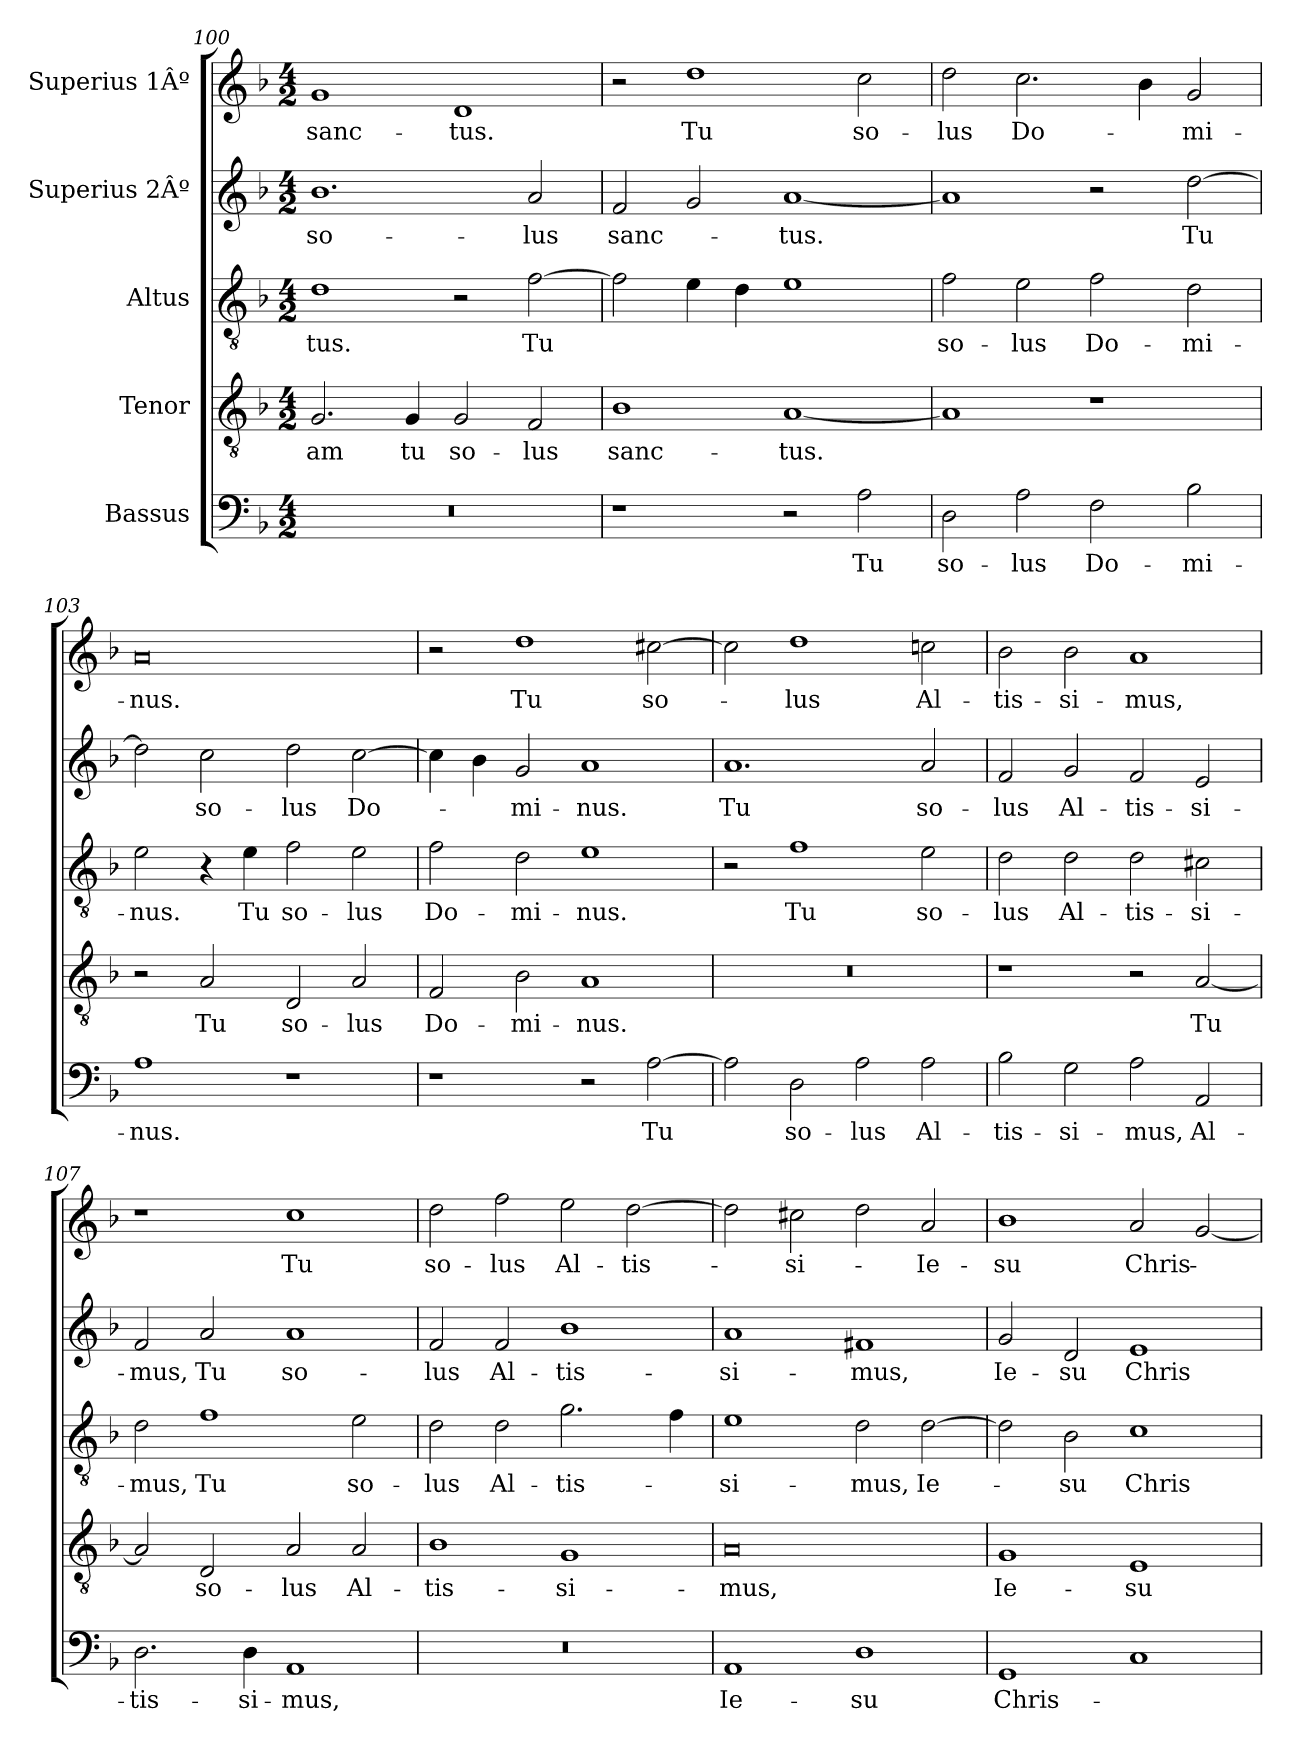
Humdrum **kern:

**kern	**text	**kern	**text	**kern	**text	**kern	**text	**kern	**text
*part5	*part5	*part4	*part4	*part3	*part3	*part2	*part2	*part1	*part1
*staff5	*staff5	*staff4	*staff4	*staff3	*staff3	*staff2	*staff2	*staff1	*staff1
*I"Bassus	*	*I"Tenor	*	*I"Altus	*	*I"Superius 2Âº	*	*I"Superius 1Âº	*
*clefF4	*	*clefGv2	*	*clefGv2	*	*clefG2	*	*clefG2	*
*k[b-]	*	*k[b-]	*	*k[b-]	*	*k[b-]	*	*k[b-]	*
*M4/2	*	*M4/2	*	*M4/2	*	*M4/2	*	*M4/2	*
=100	=100	=100	=100	=100	=100	=100	=100	=100	=100
0r	.	2.G/	-am	1d\	-tus.	1.b-\	so-	1g/	sanc-
.	.	4G/	tu	.	.	.	.	.	.
.	.	2G/	so-	2r	.	.	.	1d/	-tus.
.	.	2F/	-lus	[2f\	Tu	2a/	-lus	.	.
=101	=101	=101	=101	=101	=101	=101	=101	=101	=101
1r	.	1B-\	sanc-	2f\]	.	2f/	sanc-	2r	.
.	.	.	.	4e\	.	2g/	.	1dd\	Tu
.	.	.	.	4d\	.	.	.	.	.
2r	.	[1A/	-tus.	1e\	.	[1a/	-tus.	.	.
2A\	Tu	.	.	.	.	.	.	2cc\	so-
=102	=102	=102	=102	=102	=102	=102	=102	=102	=102
2D\	so-	1A/]	.	2f\	so-	1a/]	.	2dd\	-lus
2A\	-lus	.	.	2e\	-lus	.	.	2.cc\	Do-
2F\	Do-	1r	.	2f\	Do-	2r	.	.	.
.	.	.	.	.	.	.	.	4b-\	.
2B-\	-mi-	.	.	2d\	-mi-	[2dd\	Tu	2g/	-mi-
=103	=103	=103	=103	=103	=103	=103	=103	=103	=103
1A\	-nus.	2r	.	2e\	-nus.	2dd\]	.	0a/	-nus.
.	.	2A/	Tu	4r	.	2cc\	so-	.	.
.	.	.	.	4e\	Tu	.	.	.	.
1r	.	2D/	so-	2f\	so-	2dd\	-lus	.	.
.	.	2A/	-lus	2e\	-lus	[2cc\	Do-	.	.
=104	=104	=104	=104	=104	=104	=104	=104	=104	=104
1r	.	2F/	Do-	2f\	Do-	4cc\]	.	2r	.
.	.	.	.	.	.	4b-\	.	.	.
.	.	2B-\	-mi-	2d\	-mi-	2g/	-mi-	1dd\	Tu
2r	.	1A/	-nus.	1e\	-nus.	1a/	-nus.	.	.
[2A\	Tu	.	.	.	.	.	.	[2cc#X\	so-
=105	=105	=105	=105	=105	=105	=105	=105	=105	=105
2A\]	.	0r	.	2r	.	1.a/	Tu	2cc#\]	.
2D\	so-	.	.	1f\	Tu	.	.	1dd\	-lus
2A\	-lus	.	.	.	.	.	.	.	.
2A\	Al-	.	.	2e\	so-	2a/	so-	2cc\	Al-
=106	=106	=106	=106	=106	=106	=106	=106	=106	=106
2B-\	-tis-	1r	.	2d\	-lus	2f/	-lus	2b-\	-tis-
2G\	-si-	.	.	2d\	Al-	2g/	Al-	2b-\	-si-
2A\	-mus,	2r	.	2d\	-tis-	2f/	-tis-	1a/	-mus,
2AA/	Al-	[2A/	Tu	2c#X\	-si-	2e/	-si-	.	.
=107	=107	=107	=107	=107	=107	=107	=107	=107	=107
2.D\	-tis-	2A/]	.	2d\	-mus,	2f/	-mus,	1r	.
.	.	2D/	so-	1f\	Tu	2a/	Tu	.	.
4D\	-si-	.	.	.	.	.	.	.	.
1AA/	-mus,	2A/	-lus	.	.	1a/	so-	1cc\	Tu
.	.	2A/	Al-	2e\	so-	.	.	.	.
=108	=108	=108	=108	=108	=108	=108	=108	=108	=108
0r	.	1B-\	-tis-	2d\	-lus	2f/	-lus	2dd\	so-
.	.	.	.	2d\	Al-	2f/	Al-	2ff\	-lus
.	.	1G/	-si-	2.g\	-tis-	1b-\	-tis-	2ee\	Al-
.	.	.	.	.	.	.	.	[2dd\	-tis-
.	.	.	.	4f\	.	.	.	.	.
=109	=109	=109	=109	=109	=109	=109	=109	=109	=109
1AA/	Ie-	0A/	-mus,	1e\	-si-	1a/	-si-	2dd\]	.
.	.	.	.	.	.	.	.	2cc#X\	-si-
1D\	-su	.	.	2d\	-mus,	1f#X/	-mus,	2dd\	.
.	.	.	.	[2d\	Ie-	.	.	2a/	-Ie-
=110	=110	=110	=110	=110	=110	=110	=110	=110	=110
1GG/	Chris-	1G/	Ie-	2d\]	.	2g/	Ie-	1b-\	-su
.	.	.	.	2B-\	-su	2d/	-su	.	.
1C/	.	1E/	-su	1c\	Chris-	1e/	Chris-	2a/	Chris-
.	.	.	.	.	.	.	.	[2g/	.
=	=	=	=	=	=	=	=	=	=
*-	*-	*-	*-	*-	*-	*-	*-	*-	*-
